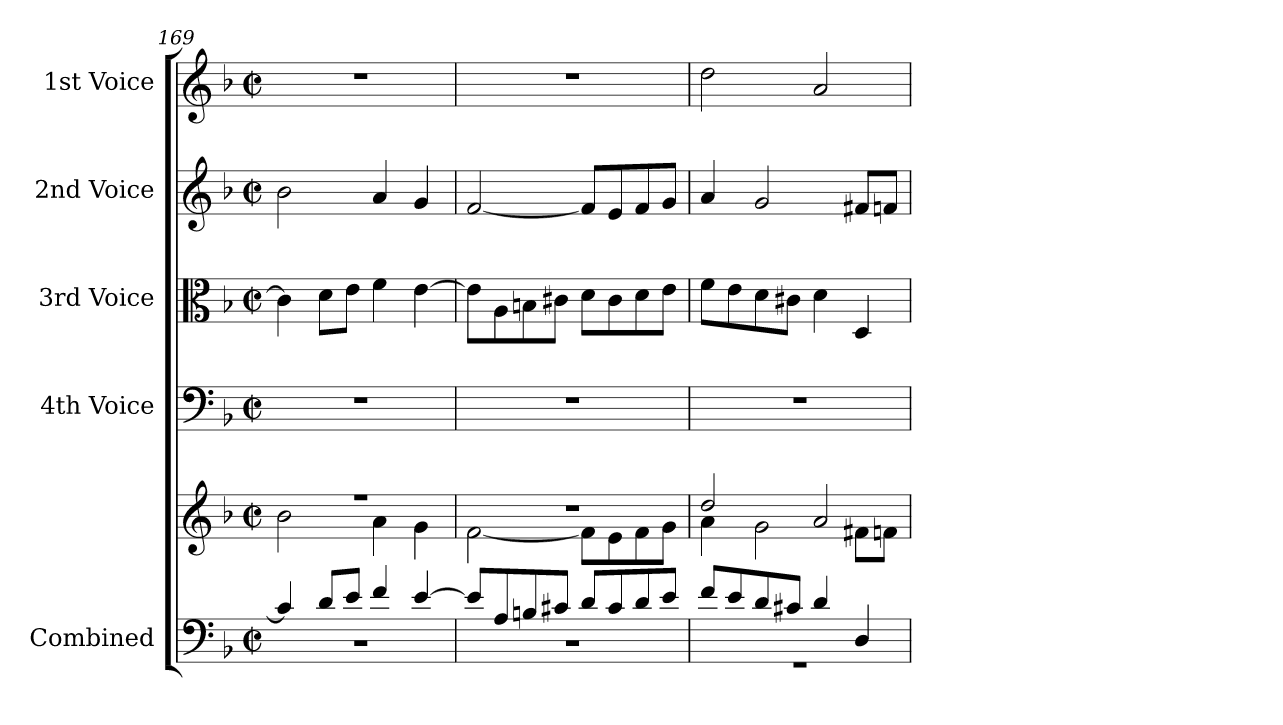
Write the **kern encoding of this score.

**kern	**kern	**kern	**kern	**kern	**kern
*part5	*part5	*part4	*part3	*part2	*part1
*staff6	*staff5	*staff4	*staff3	*staff2	*staff1
*I"Combined	*	*I"4th Voice	*I"3rd Voice	*I"2nd Voice	*I"1st Voice
*clefF4	*clefG2	*clefF4	*clefC3	*clefG2	*clefG2
*k[b-]	*k[b-]	*k[b-]	*k[b-]	*k[b-]	*k[b-]
*M2/2	*M2/2	*M2/2	*M2/2	*M2/2	*M2/2
*met(c|)	*met(c|)	*met(c|)	*met(c|)	*met(c|)	*met(c|)
=169	=169	=169	=169	=169	=169
*^	*^	*	*	*	*
4c#/]	1r	1r	2b-\	1r	4c#\]	2b-\	1r
8d/L	.	.	.	.	8d\L	.	.
8e/J	.	.	.	.	8e\J	.	.
4f/	.	.	4a\	.	4f\	4a/	.
[4e/	.	.	4g\	.	[4e\	4g/	.
!!LO:LB:g=z
=170	=170	=170	=170	=170	=170	=170	=170
8e/L]	1r	1r	[2f\	1r	8e\L]	[2f/	1r
8A/	.	.	.	.	8A\	.	.
8Bn/	.	.	.	.	8Bn\	.	.
8c#X/J	.	.	.	.	8c#X\J	.	.
8d/L	.	.	8f\L]	.	8d\L	8f/L]	.
8c#/	.	.	8e\	.	8c#\	8e/	.
8d/	.	.	8f\	.	8d\	8f/	.
8e/J	.	.	8g\J	.	8e\J	8g/J	.
=171	=171	=171	=171	=171	=171	=171	=171
8f/L	1r	2dd/	4a\	1r	8f\L	4a/	2dd\
8e/	.	.	.	.	8e\	.	.
8d/	.	.	2g\	.	8d\	2g/	.
8c#X/J	.	.	.	.	8c#X\J	.	.
4d/	.	2a/	.	.	4d\	.	2a/
4D/	.	.	8f#X\L	.	4D/	8f#X/L	.
.	.	.	8fn\J	.	.	8fn/J	.
*v	*v	*	*	*	*	*	*
*	*v	*v	*	*	*	*
=	=	=	=	=	=
*-	*-	*-	*-	*-	*-
